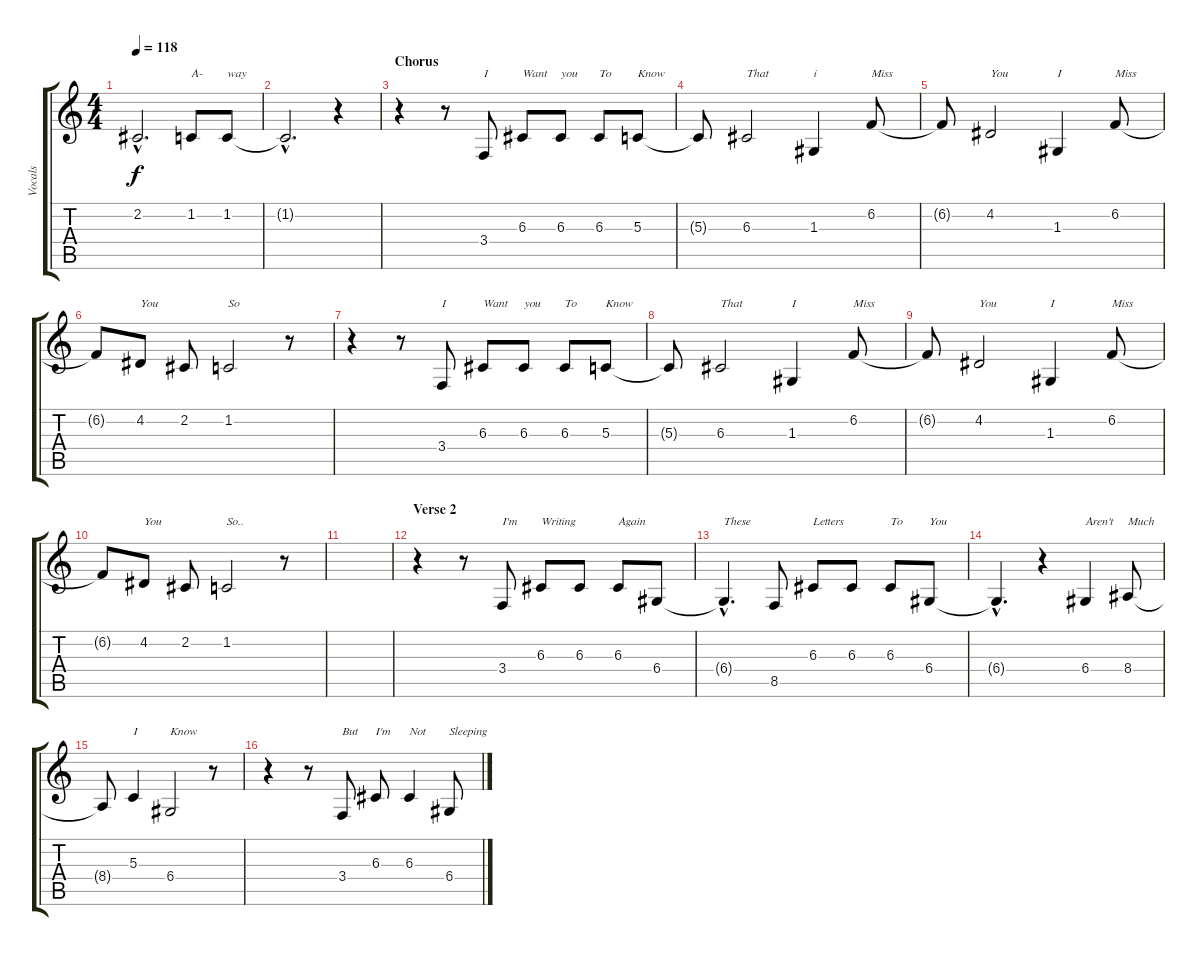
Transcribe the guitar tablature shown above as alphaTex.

\track ("Vocals" "Vocals") {instrument sopranosax}
\staff {score tabs}
\tuning (E4 B3 G3 D3 A2 E2) {hide}
\ts (4 4)
\tempo 118
\clef g2
\ks c
2.2{hac t}.2{d dy f} 1.2.8{txt "A-"} 1.2.8{txt "way"} |
1.2{hac t}.2{d} r.4 |
\section ("" "Chorus")
r.4 r.8 3.4.8{txt "I"} 6.3.8{txt "Want"} 6.3.8{txt "you"} 6.3.8{txt "To"} 5.3.8{txt "Know"} |
5.3{t}.8 6.3.2{txt "That"} 1.3.4{txt "i"} 6.2.8{txt "Miss"} |
6.2{t}.8 4.2.2{txt "You"} 1.3.4{txt "I"} 6.2.8{txt "Miss"} |
6.2{t}.8 4.2.8{txt "You"} 2.2.8 1.2.2{txt "So"} r.8 |
r.4 r.8 3.4.8{txt "I"} 6.3.8{txt "Want"} 6.3.8{txt "you"} 6.3.8{txt "To"} 5.3.8{txt "Know"} |
5.3{t}.8 6.3.2{txt "That"} 1.3.4{txt "I"} 6.2.8{txt "Miss"} |
6.2{t}.8 4.2.2{txt "You"} 1.3.4{txt "I"} 6.2.8{txt "Miss"} |
6.2{t}.8 4.2.8{txt "You"} 2.2.8 1.2.2{txt "So.."} r.8 |
|
\section ("" "Verse 2")
r.4 r.8 3.4.8{txt "I'm"} 6.3.8{txt "Writing"} 6.3.8 6.3.8{txt "Again"} 6.4.8 |
6.4{hac t}.4{d txt "These"} 8.5.8 6.3.8{txt "Letters"} 6.3.8 6.3.8{txt "To"} 6.4.8{txt "You"} |
6.4{hac t}.4{d} r.4 6.4.4{txt "Aren't"} 8.4.8{txt "Much"} |
8.4{t}.8 5.3.4{txt "I"} 6.4.2{txt "Know"} r.8 |
r.4 r.8 3.4.8{txt "But"} 6.3.8{txt "I'm"} 6.3.4{txt "Not"} 6.4.8{txt "Sleeping"}
